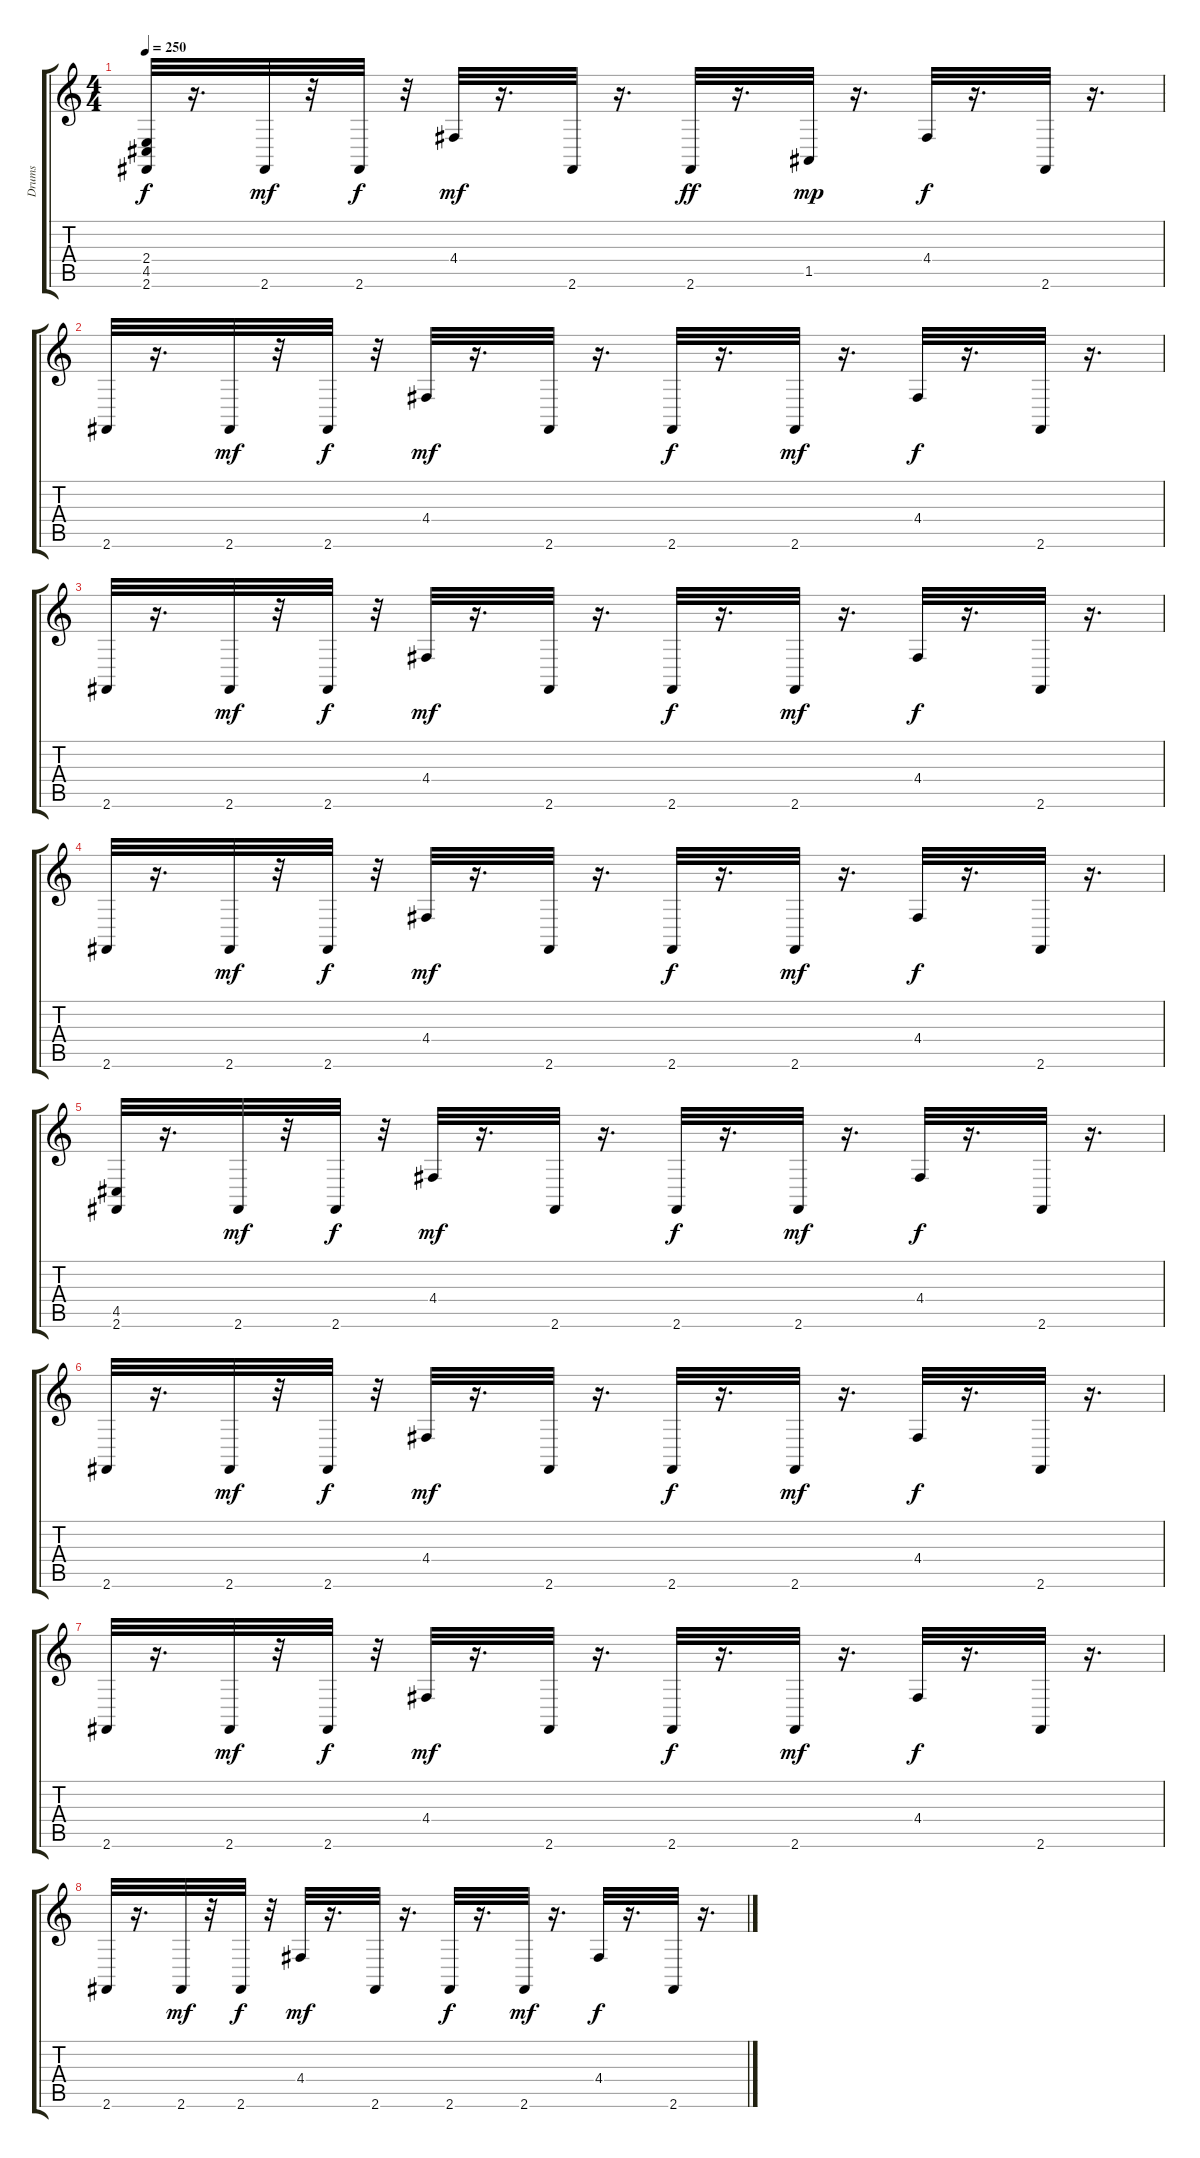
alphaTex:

\track ("Drums" "Drums") {instrument synthdrum}
\staff {score tabs}
\tuning (E4 B3 G3 D3 A2 E2) {hide}
\ts (4 4)
\tempo 250
\clef g2
\ks c
(2.4 4.5 2.6).32{dy f} r.16{d} 2.6.32{dy mf} r.32 2.6.32{dy f} r.32 4.4.32{dy mf} r.16{d} 2.6.32 r.16{d} 2.6.32{dy ff} r.16{d} 1.5.32{dy mp} r.16{d} 4.4.32{dy f} r.16{d} 2.6.32 r.16{d} |
2.6.32 r.16{d} 2.6.32{dy mf} r.32 2.6.32{dy f} r.32 4.4.32{dy mf} r.16{d} 2.6.32 r.16{d} 2.6.32{dy f} r.16{d} 2.6.32{dy mf} r.16{d} 4.4.32{dy f} r.16{d} 2.6.32 r.16{d} |
2.6.32 r.16{d} 2.6.32{dy mf} r.32 2.6.32{dy f} r.32 4.4.32{dy mf} r.16{d} 2.6.32 r.16{d} 2.6.32{dy f} r.16{d} 2.6.32{dy mf} r.16{d} 4.4.32{dy f} r.16{d} 2.6.32 r.16{d} |
2.6.32 r.16{d} 2.6.32{dy mf} r.32 2.6.32{dy f} r.32 4.4.32{dy mf} r.16{d} 2.6.32 r.16{d} 2.6.32{dy f} r.16{d} 2.6.32{dy mf} r.16{d} 4.4.32{dy f} r.16{d} 2.6.32 r.16{d} |
(4.5 2.6).32 r.16{d} 2.6.32{dy mf} r.32 2.6.32{dy f} r.32 4.4.32{dy mf} r.16{d} 2.6.32 r.16{d} 2.6.32{dy f} r.16{d} 2.6.32{dy mf} r.16{d} 4.4.32{dy f} r.16{d} 2.6.32 r.16{d} |
2.6.32 r.16{d} 2.6.32{dy mf} r.32 2.6.32{dy f} r.32 4.4.32{dy mf} r.16{d} 2.6.32 r.16{d} 2.6.32{dy f} r.16{d} 2.6.32{dy mf} r.16{d} 4.4.32{dy f} r.16{d} 2.6.32 r.16{d} |
2.6.32 r.16{d} 2.6.32{dy mf} r.32 2.6.32{dy f} r.32 4.4.32{dy mf} r.16{d} 2.6.32 r.16{d} 2.6.32{dy f} r.16{d} 2.6.32{dy mf} r.16{d} 4.4.32{dy f} r.16{d} 2.6.32 r.16{d} |
2.6.32 r.16{d} 2.6.32{dy mf} r.32 2.6.32{dy f} r.32 4.4.32{dy mf} r.16{d} 2.6.32 r.16{d} 2.6.32{dy f} r.16{d} 2.6.32{dy mf} r.16{d} 4.4.32{dy f} r.16{d} 2.6.32 r.16{d}
